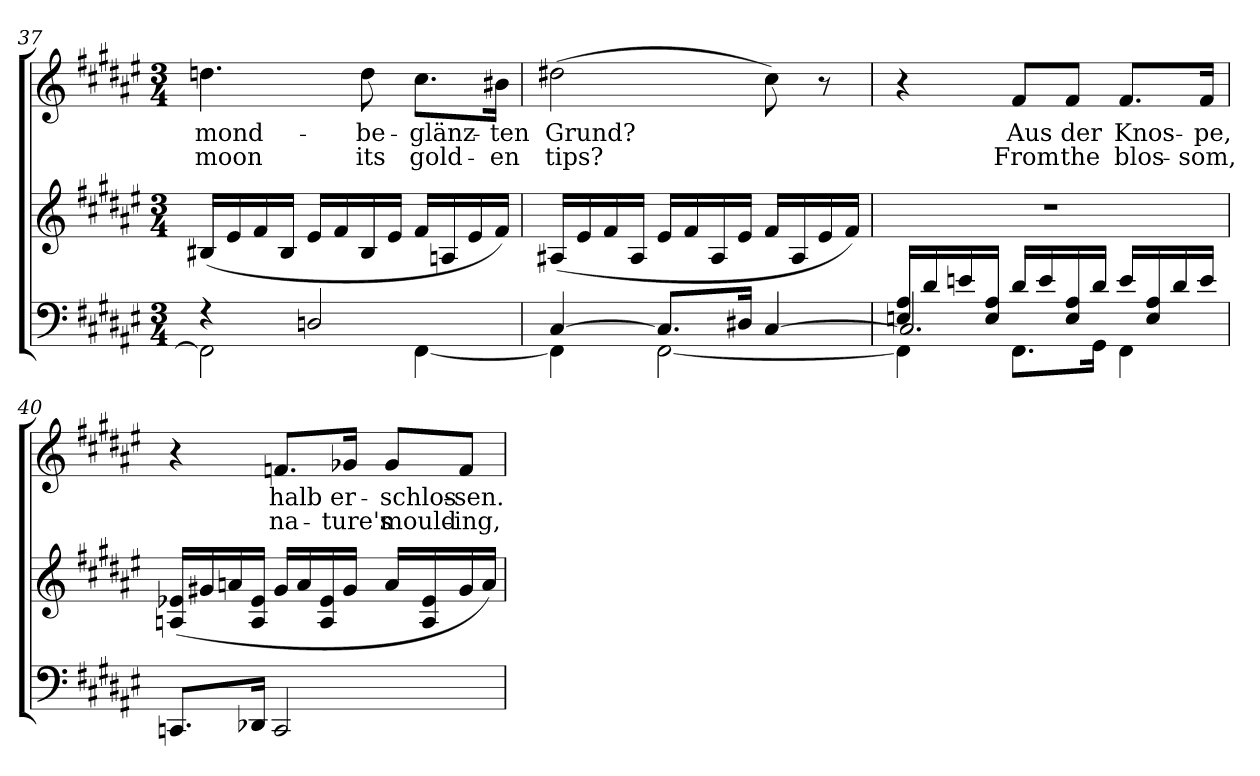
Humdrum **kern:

**kern	**kern	**kern	**text	**text
*part2	*part2	*part1	*part1	*part1
*staff3	*staff2	*staff1	*staff1	*staff1
!!LO:LB:g=z
*clefF4	*clefG2	*clefG2	*	*
*k[f#c#g#d#a#e#]	*k[f#c#g#d#a#e#]	*k[f#c#g#d#a#e#]	*	*
*M3/4	*M3/4	*M3/4	*	*
=37	=37	=37	=37	=37
*^	*	*	*	*
!	!	!	!	!LO:LY:b	!LO:LY:b
4r	2FF#\]	(<16B#X/LL	4.ddn\	mond-	moon
.	.	16e#/	.	.	.
.	.	16f#/	.	.	.
.	.	16B#/JJ	.	.	.
2Dn/	.	16e#/LL	.	.	.
.	.	16f#/	.	.	.
!	!	!	!	!LO:LY:b	!LO:LY:b
.	.	16B#/	8dd\	-be-	its
.	.	16e#/JJ	.	.	.
!	!	!	!	!LO:LY:b	!LO:LY:b
.	[4FF#\	16f#/LL	8.cc#\L	-glänz-	gold-
.	.	16An/	.	.	.
.	.	16e#/	.	.	.
!	!	!	!	!LO:LY:b	!LO:LY:b
.	.	16f#/JJ)	16b#X\Jk	-ten	-en
=38	=38	=38	=38	=38	=38
!	!	!	!	!LO:LY:b	!LO:LY:b
[4C#/	4FF#\]	(<16A#X/LL	(>2dd#X\	Grund?	tips?
.	.	16e#/	.	.	.
.	.	16f#/	.	.	.
.	.	16A#/JJ	.	.	.
8.C#/L]	[2FF#\	16e#/LL	.	.	.
.	.	16f#/	.	.	.
.	.	16A#/	.	.	.
16D#X/Jk	.	16e#/JJ	.	.	.
[4C#/	.	16f#/LL	8cc#\)	.	.
.	.	16A#/	.	.	.
.	.	16e#/	8r	.	.
.	.	16f#/JJ)	.	.	.
=39	=39	=39	=39	=39	=39
*	*^	*	*	*	*
16En/ 16A#/LL	4FF#\]	2.C#/]	2.r	4r	.	.
16d#/	.	.	.	.	.	.
16en/	.	.	.	.	.	.
16E/ 16A#/JJ	.	.	.	.	.	.
!	!	!	!	!	!LO:LY:b	!LO:LY:b
16d#/LL	8.FF#\L	.	.	8f#/L	Aus	From
16e/	.	.	.	.	.	.
!	!	!	!	!	!LO:LY:b	!LO:LY:b
16E/ 16A#/	.	.	.	8f#/J	der	the
16d#/JJ	16GG#\Jk	.	.	.	.	.
!	!	!	!	!	!LO:LY:b	!LO:LY:b
16e/LL	4FF#\	.	.	8.f#/L	Knos-	blos-
16E/ 16A#/	.	.	.	.	.	.
16d#/	.	.	.	.	.	.
!	!	!	!	!	!LO:LY:b	!LO:LY:b
16e/JJ	.	.	.	16f#/Jk	-pe,	-som,
*v	*v	*v	*	*	*	*
!!LO:LB:g=z
=40	=40	=40	=40	=40
8.CCn/L	(>16An/ 16e-X/LL	4r	.	.
.	16g#X/	.	.	.
.	16an/	.	.	.
16DD-X/Jk	16A/ 16e-/JJ	.	.	.
!	!	!	!LO:LY:b	!LO:LY:b
2CC/	16g#/LL	8.fn/L	halb	na-
.	16a/	.	.	.
.	16A/ 16e-/	.	.	.
!	!	!	!LO:LY:b	!LO:LY:b
.	16g#/JJ	16g-X/Jk	er-	-ture's
!	!	!	!LO:LY:b	!LO:LY:b
.	16a/LL	8g-/L	-schlos-	mould-
.	16A/ 16e-/	.	.	.
!	!	!	!LO:LY:b	!LO:LY:b
.	16g#/	8f/J	-sen.	-ing,
.	16a/JJ)	.	.	.
=	=	=	=	=
*-	*-	*-	*-	*-
